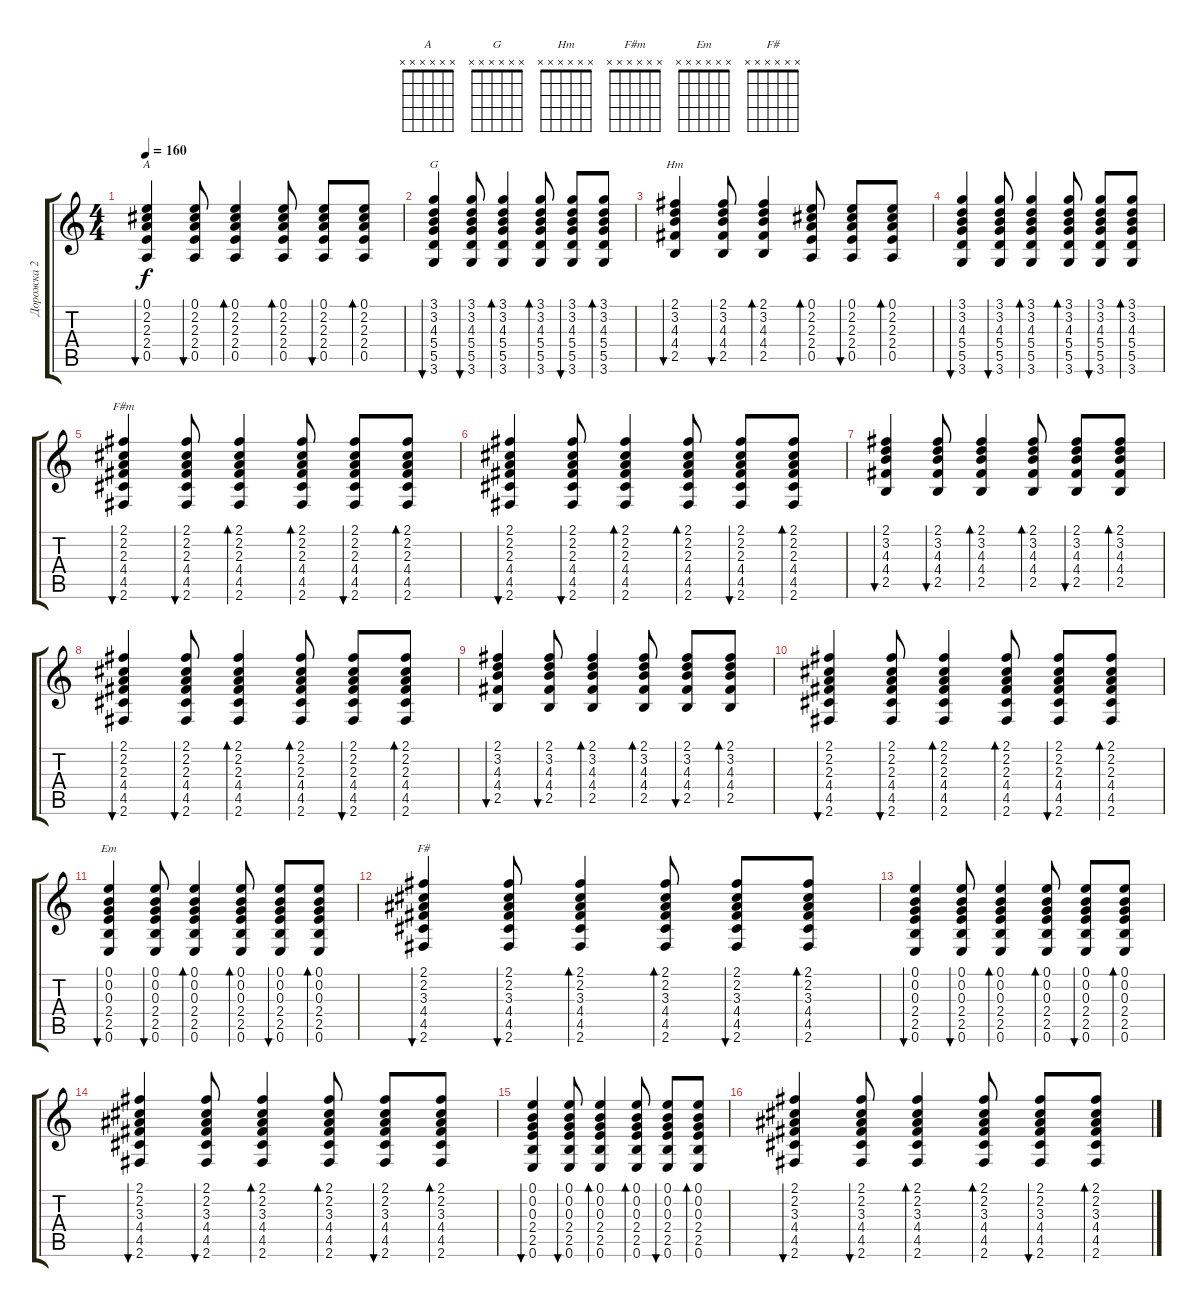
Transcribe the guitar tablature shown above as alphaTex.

\track ("Дорожка 2" "Дорожка 2") {instrument acousticguitarsteel}
\staff {score tabs}
\tuning (E4 B3 G3 D3 A2 E2) {hide}
\chord ("A" x x x x x x)
\chord ("G" x x x x x x)
\chord ("Hm" x x x x x x)
\chord ("F#m" x x x x x x)
\chord ("Em" x x x x x x)
\chord ("F#" x x x x x x)
\ts (4 4)
\tempo 160
\clef g2
\ks c
(0.1 2.2 2.3 2.4 0.5).4{bu 60 ch "A" dy f instrument acousticguitarsteel} (0.1 2.2 2.3 2.4 0.5).8{bu 60} (0.1 2.2 2.3 2.4 0.5).4{bd 60} (0.1 2.2 2.3 2.4 0.5).8{bd 60} (0.1 2.2 2.3 2.4 0.5).8{bu 60} (0.1 2.2 2.3 2.4 0.5).8{bd 60} |
(3.1 3.2 4.3 5.4 5.5 3.6).4{bu 60 ch "G"} (3.1 3.2 4.3 5.4 5.5 3.6).8{bu 60} (3.1 3.2 4.3 5.4 5.5 3.6).4{bd 60} (3.1 3.2 4.3 5.4 5.5 3.6).8{bd 60} (3.1 3.2 4.3 5.4 5.5 3.6).8{bu 60} (3.1 3.2 4.3 5.4 5.5 3.6).8{bd 60} |
(2.1 3.2 4.3 4.4 2.5).4{bu 60 ch "Hm" instrument acousticguitarsteel} (2.1 3.2 4.3 4.4 2.5).8{bu 60} (2.1 3.2 4.3 4.4 2.5).4{bd 60} (0.1 2.2 2.3 2.4 0.5).8{bd 60} (0.1 2.2 2.3 2.4 0.5).8{bu 60} (0.1 2.2 2.3 2.4 0.5).8{bd 60} |
(3.1 3.2 4.3 5.4 5.5 3.6).4{bu 60} (3.1 3.2 4.3 5.4 5.5 3.6).8{bu 60} (3.1 3.2 4.3 5.4 5.5 3.6).4{bd 60} (3.1 3.2 4.3 5.4 5.5 3.6).8{bd 60} (3.1 3.2 4.3 5.4 5.5 3.6).8{bu 60} (3.1 3.2 4.3 5.4 5.5 3.6).8{bd 60} |
(2.1 2.2 2.3 4.4 4.5 2.6).4{bu 60 ch "F#m"} (2.1 2.2 2.3 4.4 4.5 2.6).8{bu 60} (2.1 2.2 2.3 4.4 4.5 2.6).4{bd 60} (2.1 2.2 2.3 4.4 4.5 2.6).8{bd 60} (2.1 2.2 2.3 4.4 4.5 2.6).8{bu 60} (2.1 2.2 2.3 4.4 4.5 2.6).8{bd 60} |
(2.1 2.2 2.3 4.4 4.5 2.6).4{bu 60} (2.1 2.2 2.3 4.4 4.5 2.6).8{bu 60} (2.1 2.2 2.3 4.4 4.5 2.6).4{bd 60} (2.1 2.2 2.3 4.4 4.5 2.6).8{bd 60} (2.1 2.2 2.3 4.4 4.5 2.6).8{bu 60} (2.1 2.2 2.3 4.4 4.5 2.6).8{bd 60} |
(2.1 3.2 4.3 4.4 2.5).4{bu 60 instrument acousticguitarsteel} (2.1 3.2 4.3 4.4 2.5).8{bu 60} (2.1 3.2 4.3 4.4 2.5).4{bd 60} (2.1 3.2 4.3 4.4 2.5).8{bd 60} (2.1 3.2 4.3 4.4 2.5).8{bu 60} (2.1 3.2 4.3 4.4 2.5).8{bd 60} |
(2.1 2.2 2.3 4.4 4.5 2.6).4{bu 60} (2.1 2.2 2.3 4.4 4.5 2.6).8{bu 60} (2.1 2.2 2.3 4.4 4.5 2.6).4{bd 60} (2.1 2.2 2.3 4.4 4.5 2.6).8{bd 60} (2.1 2.2 2.3 4.4 4.5 2.6).8{bu 60} (2.1 2.2 2.3 4.4 4.5 2.6).8{bd 60} |
(2.1 3.2 4.3 4.4 2.5).4{bu 60 instrument acousticguitarsteel} (2.1 3.2 4.3 4.4 2.5).8{bu 60} (2.1 3.2 4.3 4.4 2.5).4{bd 60} (2.1 3.2 4.3 4.4 2.5).8{bd 60} (2.1 3.2 4.3 4.4 2.5).8{bu 60} (2.1 3.2 4.3 4.4 2.5).8{bd 60} |
(2.1 2.2 2.3 4.4 4.5 2.6).4{bu 60} (2.1 2.2 2.3 4.4 4.5 2.6).8{bu 60} (2.1 2.2 2.3 4.4 4.5 2.6).4{bd 60} (2.1 2.2 2.3 4.4 4.5 2.6).8{bd 60} (2.1 2.2 2.3 4.4 4.5 2.6).8{bu 60} (2.1 2.2 2.3 4.4 4.5 2.6).8{bd 60} |
(0.1 0.2 0.3 2.4 2.5 0.6).4{bu 60 ch "Em" instrument acousticguitarsteel} (0.1 0.2 0.3 2.4 2.5 0.6).8{bu 60} (0.1 0.2 0.3 2.4 2.5 0.6).4{bd 60} (0.1 0.2 0.3 2.4 2.5 0.6).8{bd 60} (0.1 0.2 0.3 2.4 2.5 0.6).8{bu 60} (0.1 0.2 0.3 2.4 2.5 0.6).8{bd 60} |
(2.1 2.2 3.3 4.4 4.5 2.6).4{bu 60 ch "F#"} (2.1 2.2 3.3 4.4 4.5 2.6).8{bu 60} (2.1 2.2 3.3 4.4 4.5 2.6).4{bd 60} (2.1 2.2 3.3 4.4 4.5 2.6).8{bd 60} (2.1 2.2 3.3 4.4 4.5 2.6).8{bu 60} (2.1 2.2 3.3 4.4 4.5 2.6).8{bd 60} |
(0.1 0.2 0.3 2.4 2.5 0.6).4{bu 60 instrument acousticguitarsteel} (0.1 0.2 0.3 2.4 2.5 0.6).8{bu 60} (0.1 0.2 0.3 2.4 2.5 0.6).4{bd 60} (0.1 0.2 0.3 2.4 2.5 0.6).8{bd 60} (0.1 0.2 0.3 2.4 2.5 0.6).8{bu 60} (0.1 0.2 0.3 2.4 2.5 0.6).8{bd 60} |
(2.1 2.2 3.3 4.4 4.5 2.6).4{bu 60} (2.1 2.2 3.3 4.4 4.5 2.6).8{bu 60} (2.1 2.2 3.3 4.4 4.5 2.6).4{bd 60} (2.1 2.2 3.3 4.4 4.5 2.6).8{bd 60} (2.1 2.2 3.3 4.4 4.5 2.6).8{bu 60} (2.1 2.2 3.3 4.4 4.5 2.6).8{bd 60} |
(0.1 0.2 0.3 2.4 2.5 0.6).4{bu 60 instrument acousticguitarsteel} (0.1 0.2 0.3 2.4 2.5 0.6).8{bu 60} (0.1 0.2 0.3 2.4 2.5 0.6).4{bd 60} (0.1 0.2 0.3 2.4 2.5 0.6).8{bd 60} (0.1 0.2 0.3 2.4 2.5 0.6).8{bu 60} (0.1 0.2 0.3 2.4 2.5 0.6).8{bd 60} |
(2.1 2.2 3.3 4.4 4.5 2.6).4{bu 60} (2.1 2.2 3.3 4.4 4.5 2.6).8{bu 60} (2.1 2.2 3.3 4.4 4.5 2.6).4{bd 60} (2.1 2.2 3.3 4.4 4.5 2.6).8{bd 60} (2.1 2.2 3.3 4.4 4.5 2.6).8{bu 60} (2.1 2.2 3.3 4.4 4.5 2.6).8{bd 60}
